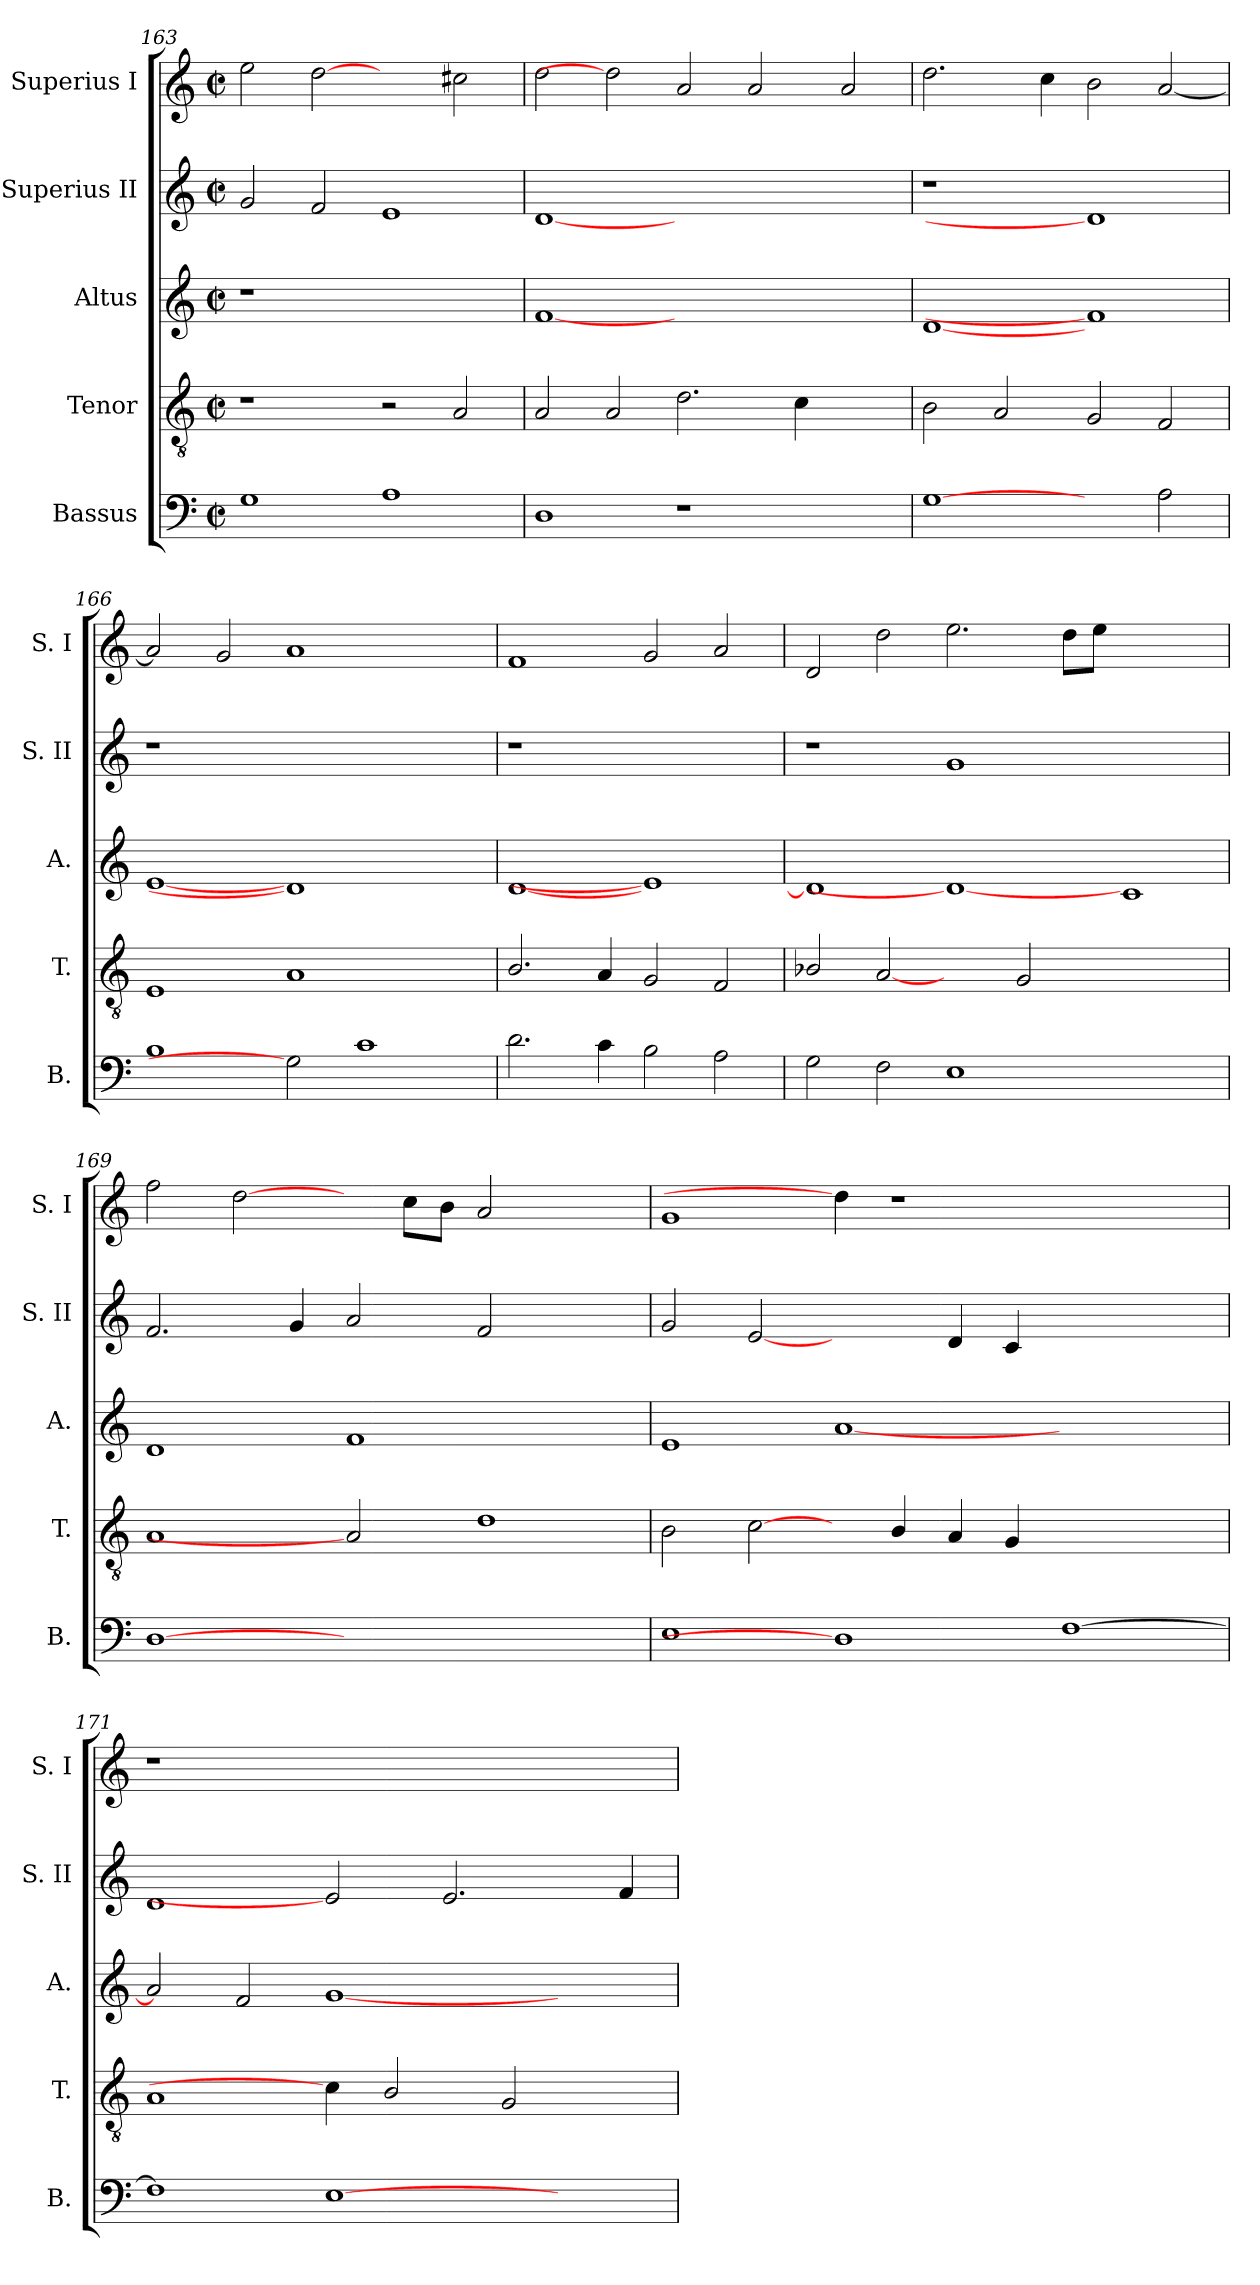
**kern	**kern	**kern	**kern	**kern
*part5	*part4	*part3	*part2	*part1
*staff5	*staff4	*staff3	*staff2	*staff1
*I"Bassus	*I"Tenor	*I"Altus	*I"Superius II	*I"Superius I
*I'B.	*I'T.	*I'A.	*I'S. II	*I'S. I
*clefF4	*clefGv2	*clefG2	*clefG2	*clefG2
*	*ITrd7c12	*	*	*
*k[]	*k[]	*k[]	*k[]	*k[]
*C:	*C:	*C:	*C:	*C:
*M2/2	*M2/2	*M2/2	*M2/2	*M2/2
*met(c|)	*met(c|)	*met(c|)	*met(c|)	*met(c|)
=163	=163	=163	=163	=163
!	!	!LO:N:vis=1	!	!
1Gi	1r	1r	2gi/	2eei\
.	.	.	2fi/	[2ddi
1Ai	2r	1ryy	1ei	2ryy
.	2AAi/	.	.	2cc#Xi\
!!LO:PB:g=z
=164	=164	=164	=164	=164
1Di	2AAi/	[1fi	[1di	2ddi\
.	2AAi/	.	.	2ddi]
1r	2.Di\	1.ryy	1.ryy	2ai/
.	.	.	.	2ai/
.	4Ci\	.	.	.
2ryy	2ryy	.	.	2ai/
=165	=165	=165	=165	=165
!	!	!	!LO:N:vis=1	!
[1Gi	2BBi\	[1di	1r	2.ddi\
.	2AAi/	.	.	.
.	.	.	.	4cci\
2ryy	2GGi/	1fi]	1di]	2bi\
2Ai\	2FFi/	.	.	[<2ai/
=166	=166	=166	=166	=166
!	!	!	!LO:N:vis=1	!
1Bi	1EEi	[1ei	1r	2ai/]
.	.	.	.	2gi/
2Gi]	1AAi	1di]	1.ryy	1ai
1ci	.	.	.	.
.	2ryy	2ryy	.	2ryy
=167	=167	=167	=167	=167
!	!	!	!LO:N:vis=1	!
2.di\	2.BBi/	[<1di	1r	1fi
4ci\	4AAi/	.	.	.
2Bi\	2GGi/	1ei]	1ryy	2gi/
2Ai\	2FFi/	.	.	2ai/
=168	=168	=168	=168	=168
2Gi\	2BB-Xi/	1di]	1r	2di/
2Fi\	[2AAi	.	.	2ddi\
1Ei	2ryy	1di_	1gi	2.eei\
.	2GGi/	.	.	.
.	.	.	.	8ddi\L
.	.	.	.	8eei\J
1ryy	1ryy	1ci	1ryy	1ryy
!!LO:LB:g=z
=169	=169	=169	=169	=169
[1Di	1AAi	1di	2.fi/	2ffi\
.	.	.	.	[2ddi\
.	.	.	4gi/	.
1.ryy	2AAi]	1fi	2ai/	4ryy
.	.	.	.	8cci\L
.	.	.	.	8bi\J
.	1Di	.	2fi/	2ai/
.	.	2ryy	2ryy	2ryy
=170	=170	=170	=170	=170
1Ei	2BBi\	1ei	2gi/	1gi
.	[2Ci\	.	[2ei	.
1Di]	4ryy	[<1ai	2ryy	4ddi\]
.	4BBi/	.	.	1r
.	4AAi/	.	4di/	.
.	4GGi/	.	4ci/	.
[>1Fi	1ryy	1ryy	1ryy	.
.	.	.	.	2.ryy
=171	=171	=171	=171	=171
!	!	!	!	!LO:N:vis=1
1Fi]	1AAi	2ai/]	1di	1r
.	.	2fi/	.	.
[>1Ei	4Ci\]	[<1gi	2ei]	1.ryy
.	2BBi/	.	.	.
.	.	.	2.ei/	.
.	2GGi/	.	.	.
2ryy	.	2ryy	.	.
.	4ryy	.	4fi/	.
=	=	=	=	=
*-	*-	*-	*-	*-
